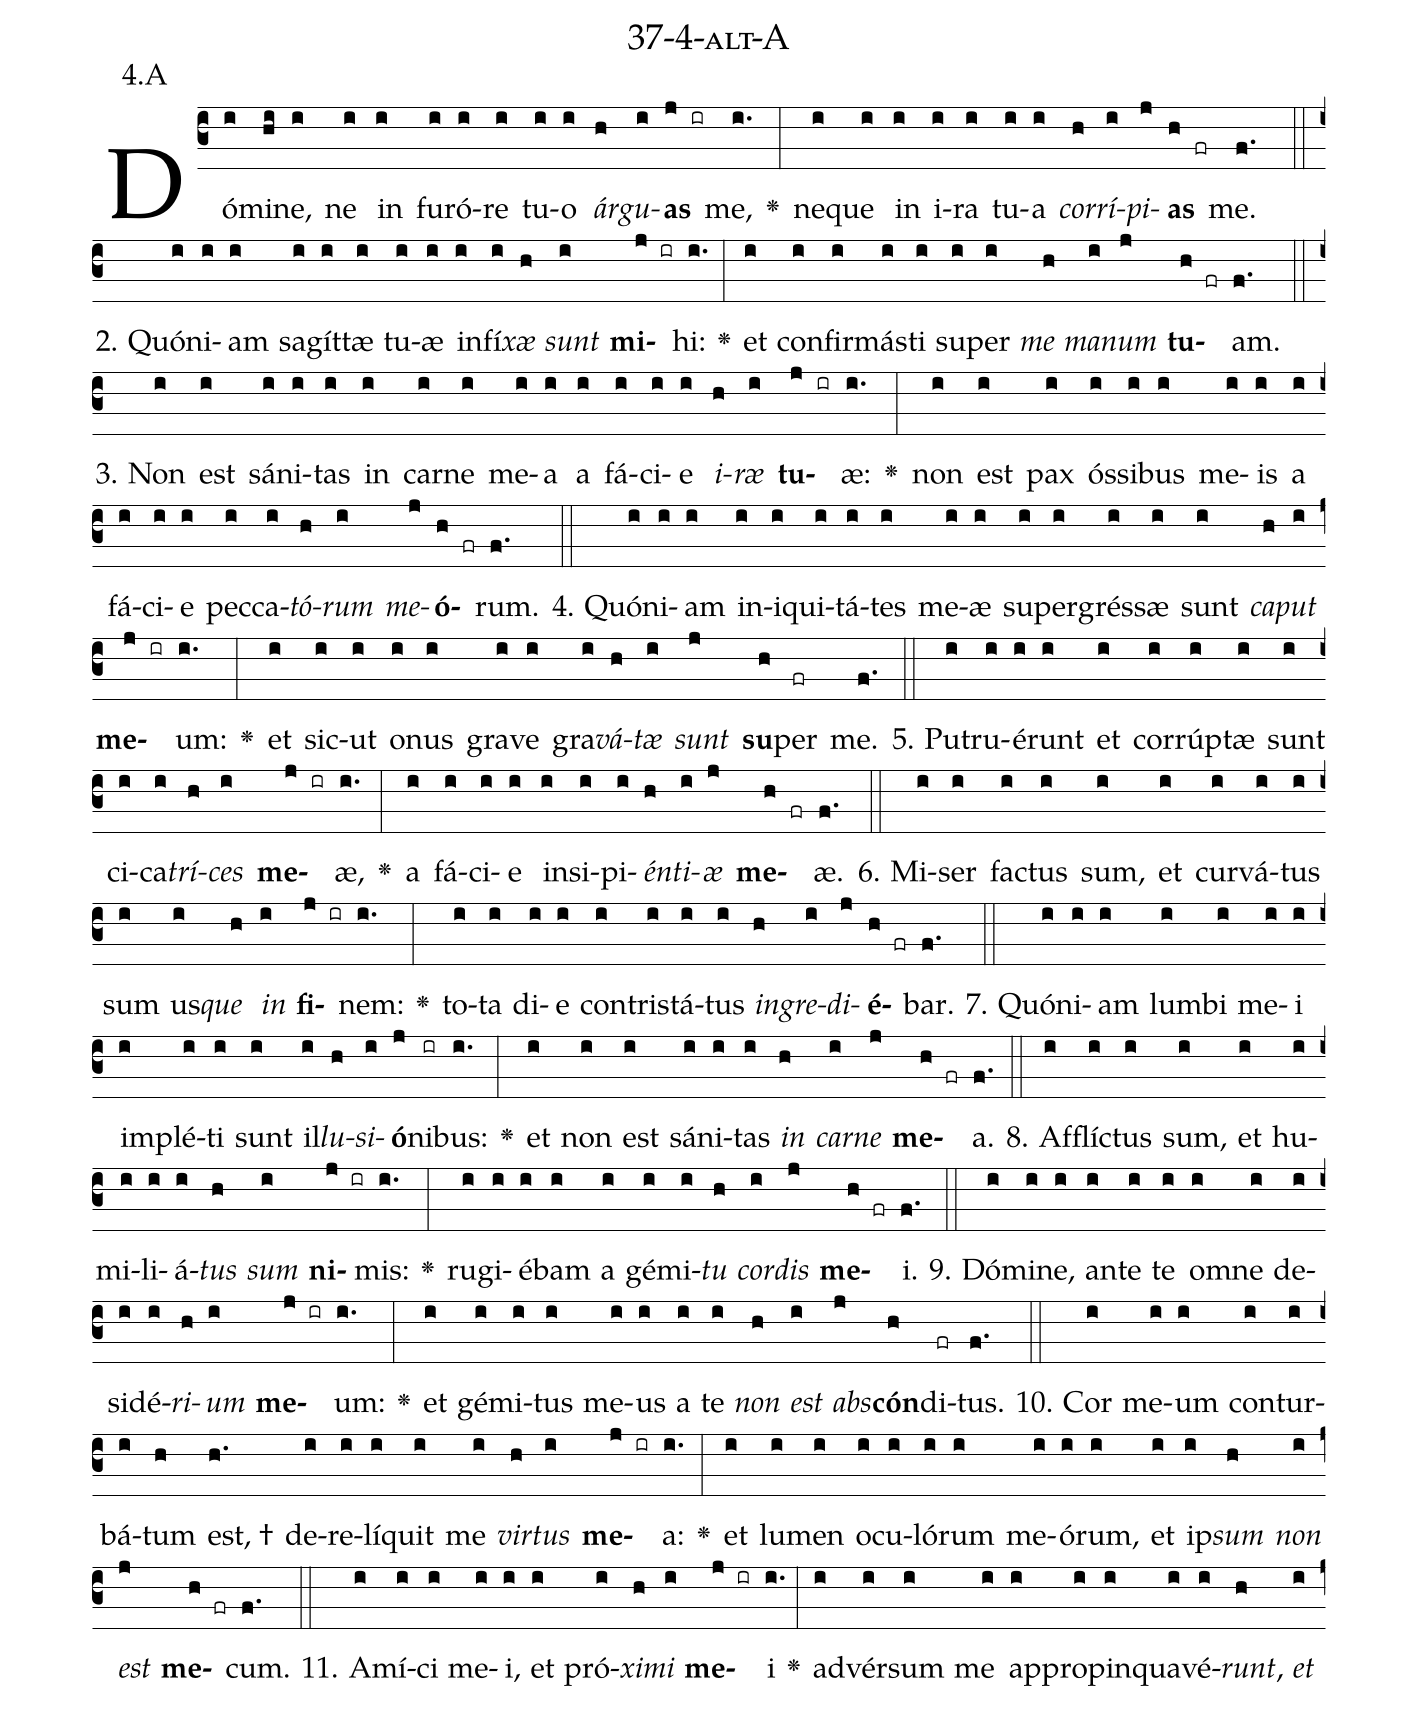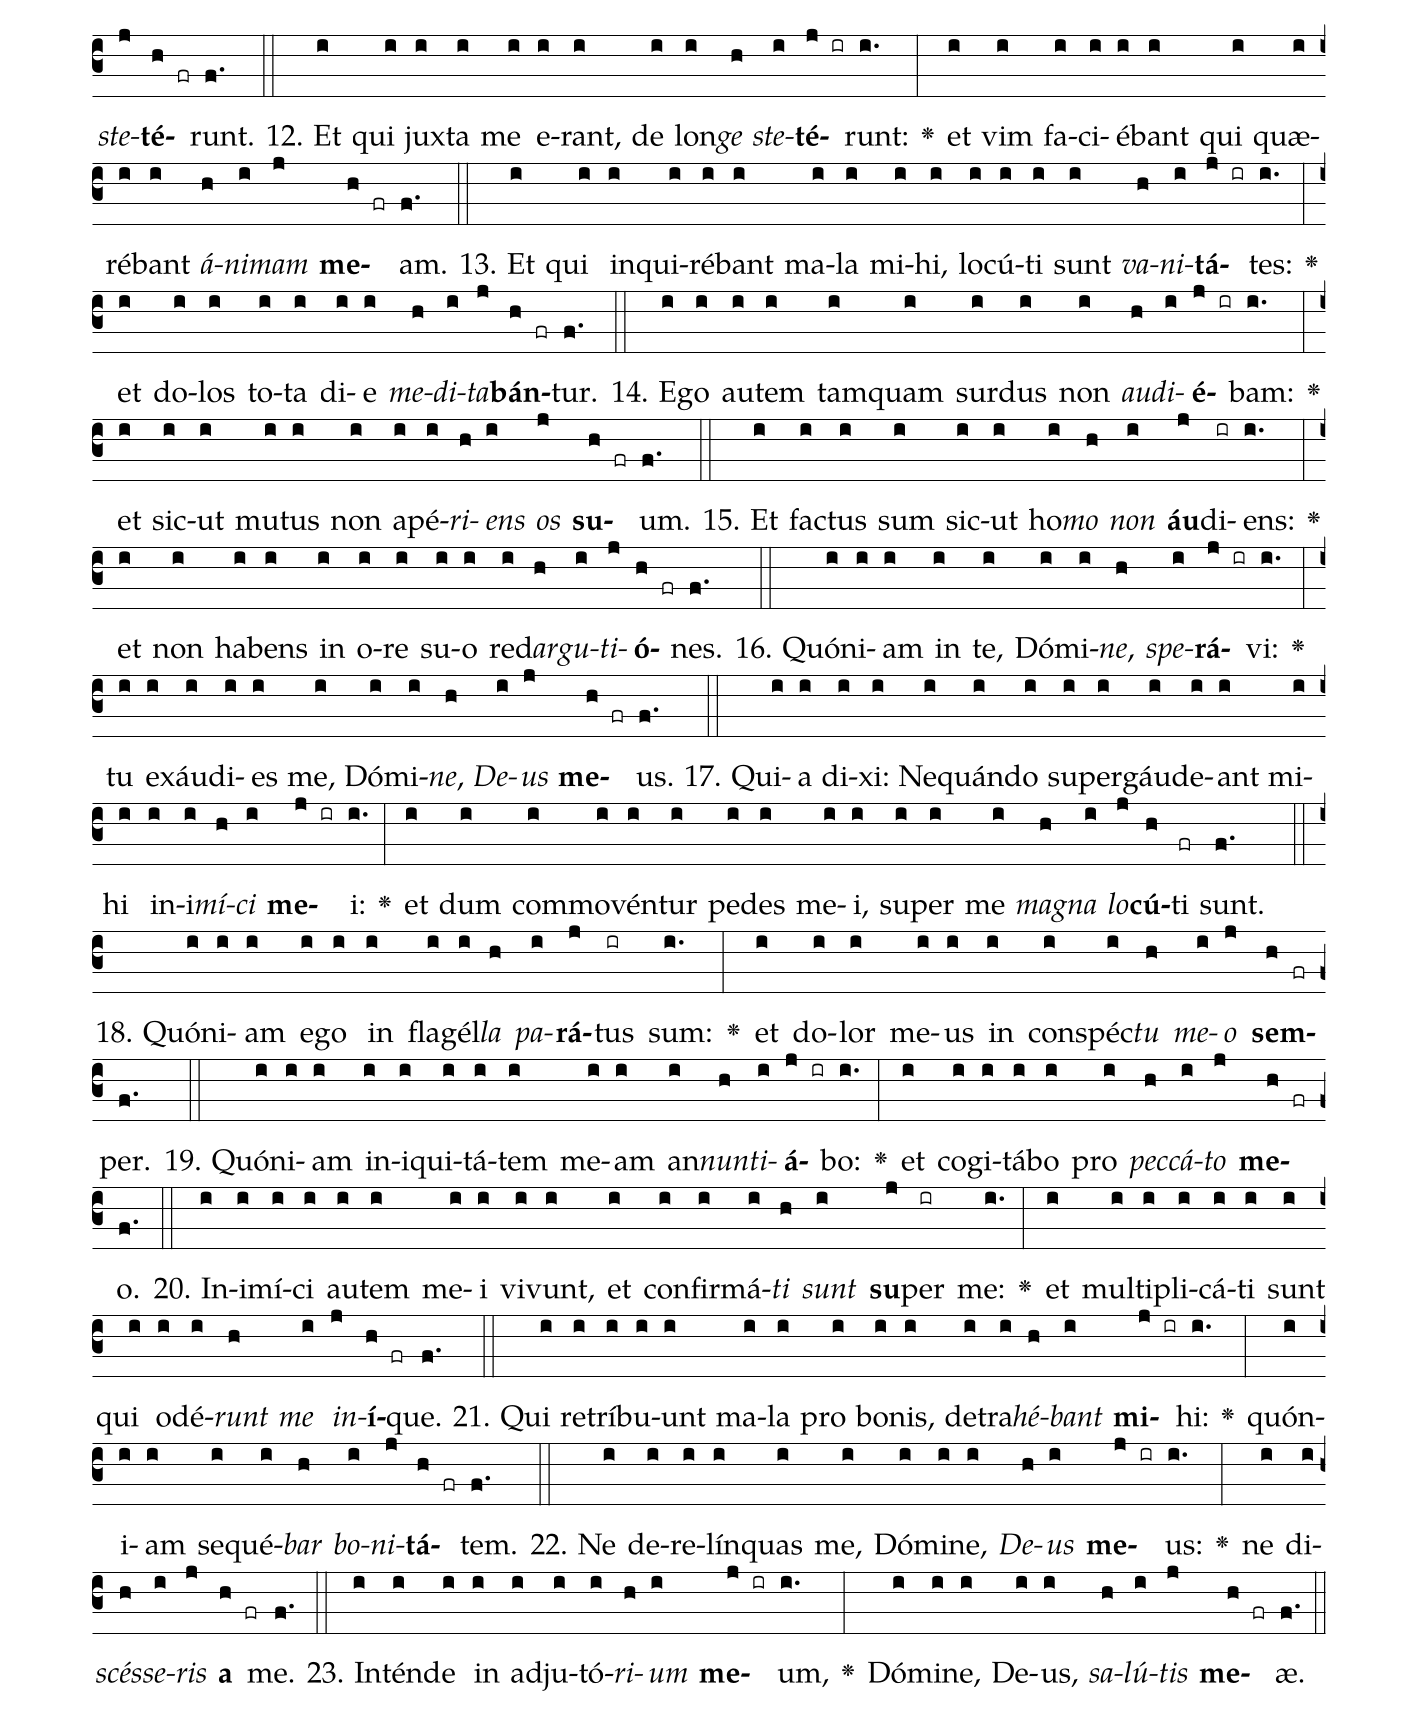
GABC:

name: 37-4-alt-A;
annotation: 4.A;
%%
(c3)Dó(i)mi(hi)ne,(i) ne(i) in(i) fu(i)ró(i)re(i) tu(i)o(i) <i>ár</i>(h)<i>gu</i>(i)<b>as</b>(j ir) me,(i.) <v>\greheightstar</v>(:) ne(i)que(i) in(i) i(i)ra(i) tu(i)a(i) <i>cor</i>(h)<i>rí</i>(i)<i>pi</i>(j)<b>as</b>(h fr) me.(f.) (::)
2. Quón(i)i(i)am(i) sa(i)gít(i)tæ(i) tu(i)æ(i) in(i)fí(i)<i>xæ</i>(h) <i>sunt</i>(i) <b>mi</b>(j ir)hi:(i.) <v>\greheightstar</v>(:) et(i) con(i)fir(i)más(i)ti(i) su(i)per(i) <i>me</i>(h) <i>ma</i>(i)<i>num</i>(j) <b>tu</b>(h fr)am.(f.) (::)
3. Non(i) est(i) sá(i)ni(i)tas(i) in(i) car(i)ne(i) me(i)a(i) a(i) fá(i)ci(i)e(i) <i>i</i>(h)<i>ræ</i>(i) <b>tu</b>(j ir)æ:(i.) <v>\greheightstar</v>(:) non(i) est(i) pax(i) ós(i)si(i)bus(i) me(i)is(i) a(i) fá(i)ci(i)e(i) pec(i)ca(i)<i>tó</i>(h)<i>rum</i>(i) <i>me</i>(j)<b>ó</b>(h fr)rum.(f.) (::)
4. Quón(i)i(i)am(i) in(i)i(i)qui(i)tá(i)tes(i) me(i)æ(i) su(i)per(i)grés(i)sæ(i) sunt(i) <i>ca</i>(h)<i>put</i>(i) <b>me</b>(j ir)um:(i.) <v>\greheightstar</v>(:) et(i) sic(i)ut(i) o(i)nus(i) gra(i)ve(i) gra(i)<i>vá</i>(h)<i>tæ</i>(i) <i>sunt</i>(j) <b>su</b>(h)per(fr) me.(f.) (::)
5. Pu(i)tru(i)é(i)runt(i) et(i) cor(i)rúp(i)tæ(i) sunt(i) ci(i)ca(i)<i>trí</i>(h)<i>ces</i>(i) <b>me</b>(j ir)æ,(i.) <v>\greheightstar</v>(:) a(i) fá(i)ci(i)e(i) in(i)si(i)pi(i)<i>én</i>(h)<i>ti</i>(i)<i>æ</i>(j) <b>me</b>(h fr)æ.(f.) (::)
6. Mi(i)ser(i) fac(i)tus(i) sum,(i) et(i) cur(i)vá(i)tus(i) sum(i) us(i)<i>que</i>(h) <i>in</i>(i) <b>fi</b>(j ir)nem:(i.) <v>\greheightstar</v>(:) to(i)ta(i) di(i)e(i) con(i)tris(i)tá(i)tus(i) <i>in</i>(h)<i>gre</i>(i)<i>di</i>(j)<b>é</b>(h fr)bar.(f.) (::)
7. Quón(i)i(i)am(i) lum(i)bi(i) me(i)i(i) im(i)plé(i)ti(i) sunt(i) il(i)<i>lu</i>(h)<i>si</i>(i)<b>ó</b>(j)ni(ir)bus:(i.) <v>\greheightstar</v>(:) et(i) non(i) est(i) sá(i)ni(i)tas(i) <i>in</i>(h) <i>car</i>(i)<i>ne</i>(j) <b>me</b>(h fr)a.(f.) (::)
8. Af(i)flíc(i)tus(i) sum,(i) et(i) hu(i)mi(i)li(i)á(i)<i>tus</i>(h) <i>sum</i>(i) <b>ni</b>(j ir)mis:(i.) <v>\greheightstar</v>(:) ru(i)gi(i)é(i)bam(i) a(i) gé(i)mi(i)<i>tu</i>(h) <i>cor</i>(i)<i>dis</i>(j) <b>me</b>(h fr)i.(f.) (::)
9. Dó(i)mi(i)ne,(i) an(i)te(i) te(i) om(i)ne(i) de(i)si(i)dé(i)<i>ri</i>(h)<i>um</i>(i) <b>me</b>(j ir)um:(i.) <v>\greheightstar</v>(:) et(i) gé(i)mi(i)tus(i) me(i)us(i) a(i) te(i) <i>non</i>(h) <i>est</i>(i) <i>abs</i>(j)<b>cón</b>(h)di(fr)tus.(f.) (::)
10. Cor(i) me(i)um(i) con(i)tur(i)bá(i)tum(h) est, †(h.) de(i)re(i)lí(i)quit(i) me(i) <i>vir</i>(h)<i>tus</i>(i) <b>me</b>(j ir)a:(i.) <v>\greheightstar</v>(:) et(i) lu(i)men(i) o(i)cu(i)ló(i)rum(i) me(i)ó(i)rum,(i) et(i) ip(i)<i>sum</i>(h) <i>non</i>(i) <i>est</i>(j) <b>me</b>(h fr)cum.(f.) (::)
11. A(i)mí(i)ci(i) me(i)i,(i) et(i) pró(i)<i>xi</i>(h)<i>mi</i>(i) <b>me</b>(j ir)i(i.) <v>\greheightstar</v>(:) ad(i)vér(i)sum(i) me(i) ap(i)pro(i)pin(i)qua(i)vé(i)<i>runt</i>,(h) <i>et</i>(i) <i>ste</i>(j)<b>té</b>(h fr)runt.(f.) (::)
12. Et(i) qui(i) jux(i)ta(i) me(i) e(i)rant,(i) de(i) lon(i)<i>ge</i>(h) <i>ste</i>(i)<b>té</b>(j ir)runt:(i.) <v>\greheightstar</v>(:) et(i) vim(i) fa(i)ci(i)é(i)bant(i) qui(i) quæ(i)ré(i)bant(i) <i>á</i>(h)<i>ni</i>(i)<i>mam</i>(j) <b>me</b>(h fr)am.(f.) (::)
13. Et(i) qui(i) in(i)qui(i)ré(i)bant(i) ma(i)la(i) mi(i)hi,(i) lo(i)cú(i)ti(i) sunt(i) <i>va</i>(h)<i>ni</i>(i)<b>tá</b>(j ir)tes:(i.) <v>\greheightstar</v>(:) et(i) do(i)los(i) to(i)ta(i) di(i)e(i) <i>me</i>(h)<i>di</i>(i)<i>ta</i>(j)<b>bán</b>(h fr)tur.(f.) (::)
14. E(i)go(i) au(i)tem(i) tam(i)quam(i) sur(i)dus(i) non(i) <i>au</i>(h)<i>di</i>(i)<b>é</b>(j ir)bam:(i.) <v>\greheightstar</v>(:) et(i) sic(i)ut(i) mu(i)tus(i) non(i) a(i)pé(i)<i>ri</i>(h)<i>ens</i>(i) <i>os</i>(j) <b>su</b>(h fr)um.(f.) (::)
15. Et(i) fac(i)tus(i) sum(i) sic(i)ut(i) ho(i)<i>mo</i>(h) <i>non</i>(i) <b>áu</b>(j)di(ir)ens:(i.) <v>\greheightstar</v>(:) et(i) non(i) ha(i)bens(i) in(i) o(i)re(i) su(i)o(i) red(i)<i>ar</i>(h)<i>gu</i>(i)<i>ti</i>(j)<b>ó</b>(h fr)nes.(f.) (::)
16. Quón(i)i(i)am(i) in(i) te,(i) Dó(i)mi(i)<i>ne</i>,(h) <i>spe</i>(i)<b>rá</b>(j ir)vi:(i.) <v>\greheightstar</v>(:) tu(i) ex(i)áu(i)di(i)es(i) me,(i) Dó(i)mi(i)<i>ne</i>,(h) <i>De</i>(i)<i>us</i>(j) <b>me</b>(h fr)us.(f.) (::)
17. Qui(i)a(i) di(i)xi:(i) Ne(i)quán(i)do(i) su(i)per(i)gáu(i)de(i)ant(i) mi(i)hi(i) in(i)i(i)<i>mí</i>(h)<i>ci</i>(i) <b>me</b>(j ir)i:(i.) <v>\greheightstar</v>(:) et(i) dum(i) com(i)mo(i)vén(i)tur(i) pe(i)des(i) me(i)i,(i) su(i)per(i) me(i) <i>ma</i>(h)<i>gna</i>(i) <i>lo</i>(j)<b>cú</b>(h)ti(fr) sunt.(f.) (::)
18. Quón(i)i(i)am(i) e(i)go(i) in(i) fla(i)gél(i)<i>la</i>(h) <i>pa</i>(i)<b>rá</b>(j)tus(ir) sum:(i.) <v>\greheightstar</v>(:) et(i) do(i)lor(i) me(i)us(i) in(i) con(i)spéc(i)<i>tu</i>(h) <i>me</i>(i)<i>o</i>(j) <b>sem</b>(h fr)per.(f.) (::)
19. Quón(i)i(i)am(i) in(i)i(i)qui(i)tá(i)tem(i) me(i)am(i) an(i)<i>nun</i>(h)<i>ti</i>(i)<b>á</b>(j ir)bo:(i.) <v>\greheightstar</v>(:) et(i) co(i)gi(i)tá(i)bo(i) pro(i) <i>pec</i>(h)<i>cá</i>(i)<i>to</i>(j) <b>me</b>(h fr)o.(f.) (::)
20. In(i)i(i)mí(i)ci(i) au(i)tem(i) me(i)i(i) vi(i)vunt,(i) et(i) con(i)fir(i)má(i)<i>ti</i>(h) <i>sunt</i>(i) <b>su</b>(j)per(ir) me:(i.) <v>\greheightstar</v>(:) et(i) mul(i)ti(i)pli(i)cá(i)ti(i) sunt(i) qui(i) o(i)dé(i)<i>runt</i>(h) <i>me</i>(i) <i>in</i>(j)<b>í</b>(h fr)que.(f.) (::)
21. Qui(i) re(i)trí(i)bu(i)unt(i) ma(i)la(i) pro(i) bo(i)nis,(i) de(i)tra(i)<i>hé</i>(h)<i>bant</i>(i) <b>mi</b>(j ir)hi:(i.) <v>\greheightstar</v>(:) quón(i)i(i)am(i) se(i)qué(i)<i>bar</i>(h) <i>bo</i>(i)<i>ni</i>(j)<b>tá</b>(h fr)tem.(f.) (::)
22. Ne(i) de(i)re(i)lín(i)quas(i) me,(i) Dó(i)mi(i)ne,(i) <i>De</i>(h)<i>us</i>(i) <b>me</b>(j ir)us:(i.) <v>\greheightstar</v>(:) ne(i) di(i)<i>scés</i>(h)<i>se</i>(i)<i>ris</i>(j) <b>a</b>(h fr) me.(f.) (::)
23. In(i)tén(i)de(i) in(i) ad(i)ju(i)tó(i)<i>ri</i>(h)<i>um</i>(i) <b>me</b>(j ir)um,(i.) <v>\greheightstar</v>(:) Dó(i)mi(i)ne,(i) De(i)us,(i) <i>sa</i>(h)<i>lú</i>(i)<i>tis</i>(j) <b>me</b>(h fr)æ.(f.) (::)
